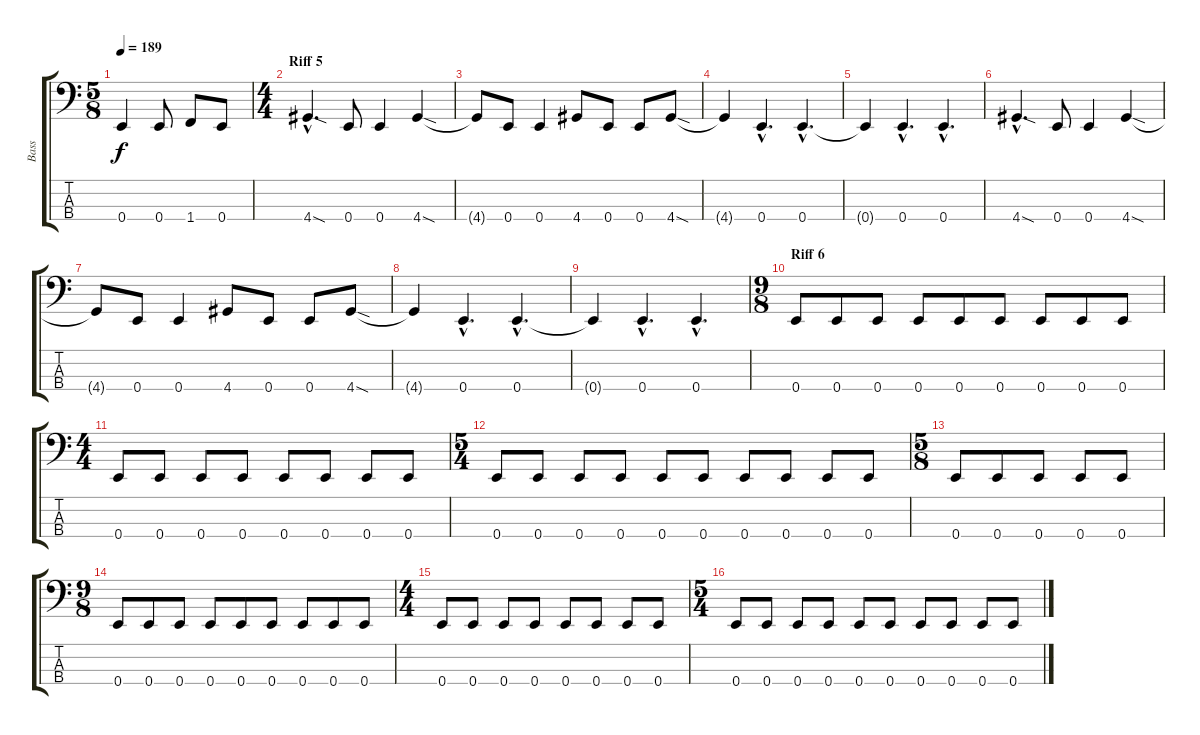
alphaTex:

\track ("Bass" "Bass") {instrument electricbassfinger}
\staff {score tabs}
\tuning (G2 D2 A1 E1) {hide}
\ts (5 8)
\tempo 189
\clef f4
\ks c
0.4{t}.4{dy f} 0.4.8 1.4.8 0.4.8 |
\ts (4 4)
\section ("" "Riff 5")
4.4{sod hac}.4{d} 0.4.8 0.4.4 4.4{sod}.4 |
4.4{t}.8 0.4.8 0.4.4 4.4.8 0.4.8 0.4.8 4.4{sod}.8 |
4.4{t}.4 0.4{hac}.4{d} 0.4{hac}.4{d} |
0.4{t}.4 0.4{hac}.4{d} 0.4{hac}.4{d} |
4.4{sod hac}.4{d} 0.4.8 0.4.4 4.4{sod}.4 |
4.4{t}.8 0.4.8 0.4.4 4.4.8 0.4.8 0.4.8 4.4{sod}.8 |
4.4{t}.4 0.4{hac}.4{d} 0.4{hac}.4{d} |
0.4{t}.4 0.4{hac}.4{d} 0.4{hac}.4{d} |
\ts (9 8)
\section ("" "Riff 6")
0.4.8 0.4.8 0.4.8 0.4.8 0.4.8 0.4.8 0.4.8 0.4.8 0.4.8 |
\ts (4 4)
0.4.8 0.4.8 0.4.8 0.4.8 0.4.8 0.4.8 0.4.8 0.4.8 |
\ts (5 4)
0.4.8 0.4.8 0.4.8 0.4.8 0.4.8 0.4.8 0.4.8 0.4.8 0.4.8 0.4.8 |
\ts (5 8)
0.4.8 0.4.8 0.4.8 0.4.8 0.4.8 |
\ts (9 8)
0.4.8 0.4.8 0.4.8 0.4.8 0.4.8 0.4.8 0.4.8 0.4.8 0.4.8 |
\ts (4 4)
0.4.8 0.4.8 0.4.8 0.4.8 0.4.8 0.4.8 0.4.8 0.4.8 |
\ts (5 4)
0.4.8 0.4.8 0.4.8 0.4.8 0.4.8 0.4.8 0.4.8 0.4.8 0.4.8 0.4.8
